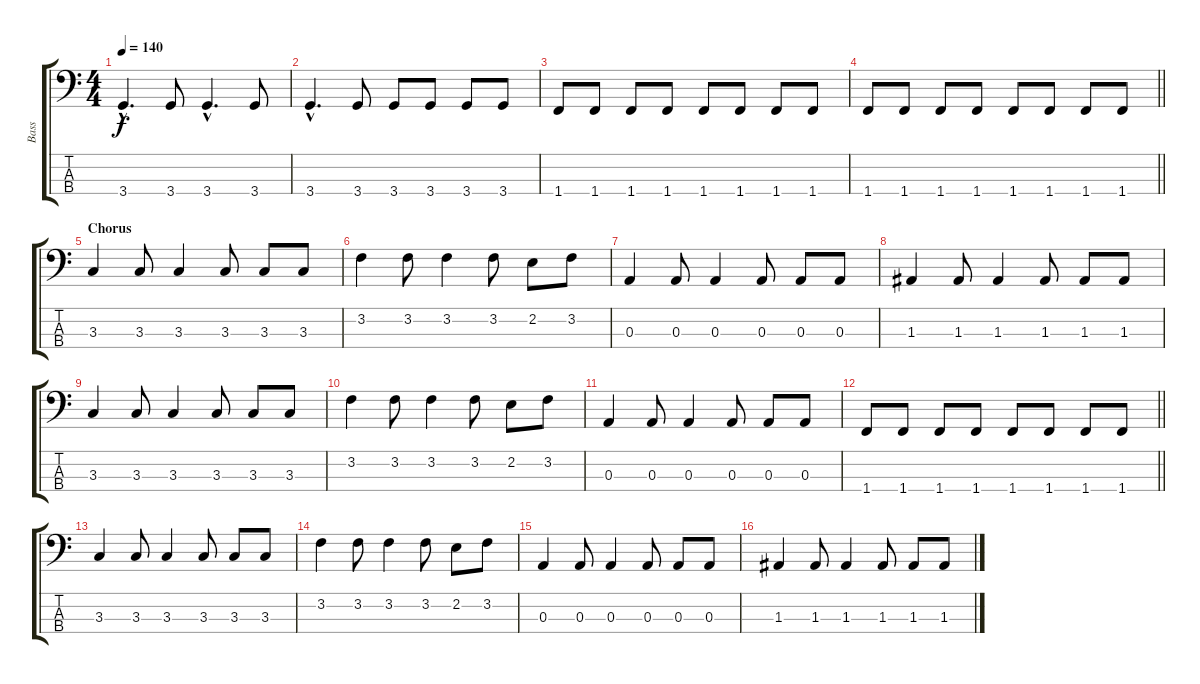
\track ("Bass" "Bass") {instrument electricbassfinger}
\staff {score tabs}
\tuning (G2 D2 A1 E1) {hide}
\ts (4 4)
\tempo 140
\clef f4
\ks c
3.4{hac}.4{d dy f} 3.4.8 3.4{hac}.4{d} 3.4.8 |
3.4{hac}.4{d} 3.4.8 3.4.8 3.4.8 3.4.8 3.4.8 |
1.4.8 1.4.8 1.4.8 1.4.8 1.4.8 1.4.8 1.4.8 1.4.8 |
\barLineRight lightlight
1.4.8 1.4.8 1.4.8 1.4.8 1.4.8 1.4.8 1.4.8 1.4.8 |
\section ("" "Chorus")
3.3.4 3.3.8 3.3.4 3.3.8 3.3.8 3.3.8 |
3.2.4 3.2.8 3.2.4 3.2.8 2.2.8 3.2.8 |
0.3.4 0.3.8 0.3.4 0.3.8 0.3.8 0.3.8 |
1.3.4 1.3.8 1.3.4 1.3.8 1.3.8 1.3.8 |
3.3.4 3.3.8 3.3.4 3.3.8 3.3.8 3.3.8 |
3.2.4 3.2.8 3.2.4 3.2.8 2.2.8 3.2.8 |
0.3.4 0.3.8 0.3.4 0.3.8 0.3.8 0.3.8 |
\barLineRight lightlight
1.4.8 1.4.8 1.4.8 1.4.8 1.4.8 1.4.8 1.4.8 1.4.8 |
3.3.4 3.3.8 3.3.4 3.3.8 3.3.8 3.3.8 |
3.2.4 3.2.8 3.2.4 3.2.8 2.2.8 3.2.8 |
0.3.4 0.3.8 0.3.4 0.3.8 0.3.8 0.3.8 |
1.3.4 1.3.8 1.3.4 1.3.8 1.3.8 1.3.8
